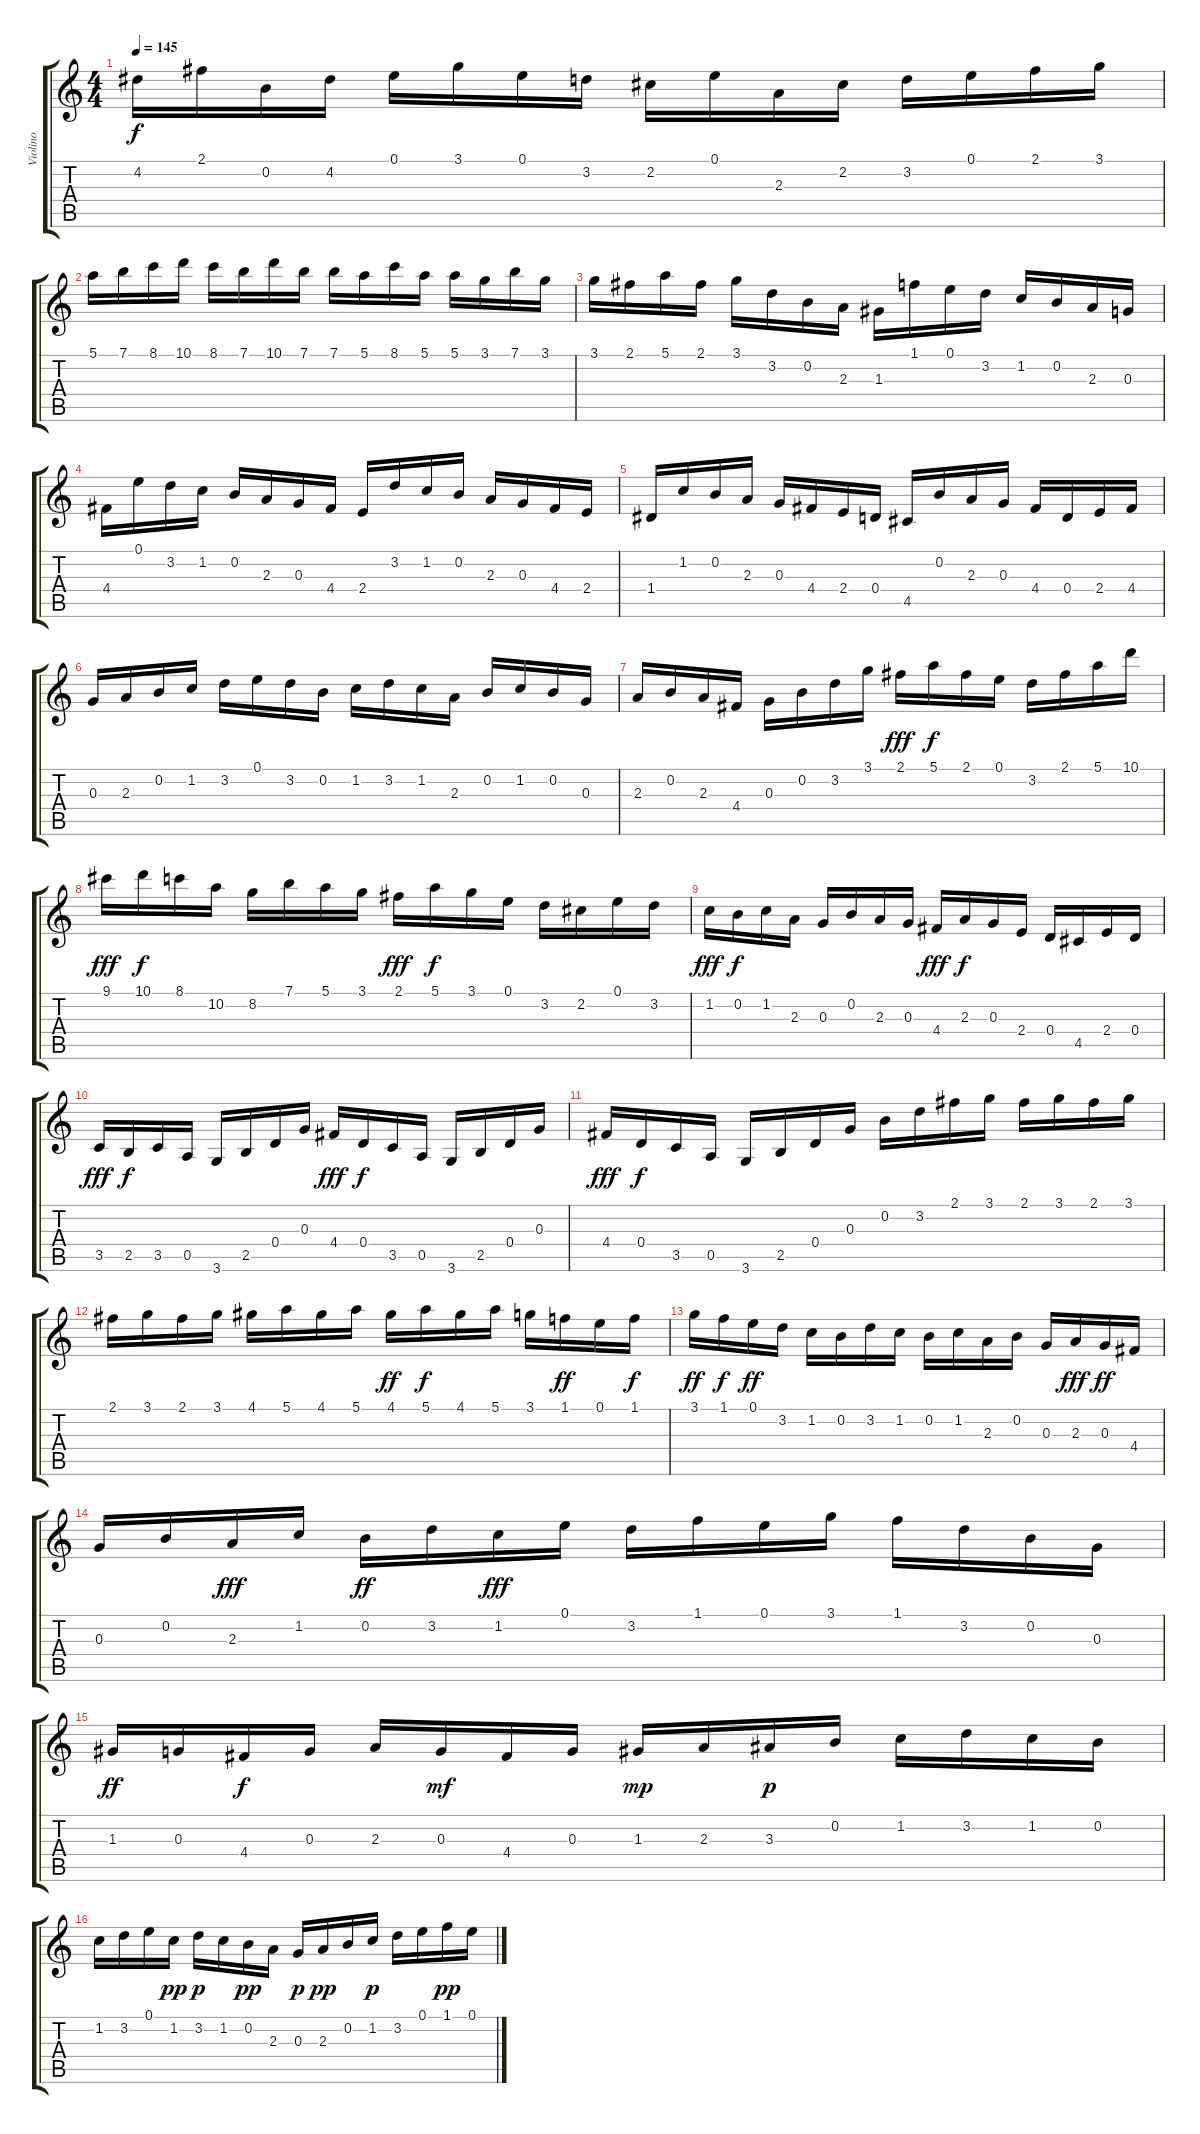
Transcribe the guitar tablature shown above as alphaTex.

\track ("Violino" "Violino") {instrument distortionguitar}
\staff {score tabs}
\tuning (E4 B3 G3 D3 A2 E2) {hide}
\ts (4 4)
\tempo 145
\clef g2
\ks c
4.2.16{dy f} 2.1.16 0.2.16 4.2.16 0.1.16 3.1.16 0.1.16 3.2.16 2.2.16 0.1.16 2.3.16 2.2.16 3.2.16 0.1.16 2.1.16 3.1.16 |
5.1.16 7.1.16 8.1.16 10.1.16 8.1.16 7.1.16 10.1.16 7.1.16 7.1.16 5.1.16 8.1.16 5.1.16 5.1.16 3.1.16 7.1.16 3.1.16 |
3.1.16 2.1.16 5.1.16 2.1.16 3.1.16 3.2.16 0.2.16 2.3.16 1.3.16 1.1.16 0.1.16 3.2.16 1.2.16 0.2.16 2.3.16 0.3.16 |
4.4.16 0.1.16 3.2.16 1.2.16 0.2.16 2.3.16 0.3.16 4.4.16 2.4.16 3.2.16 1.2.16 0.2.16 2.3.16 0.3.16 4.4.16 2.4.16 |
1.4.16 1.2.16 0.2.16 2.3.16 0.3.16 4.4.16 2.4.16 0.4.16 4.5.16 0.2.16 2.3.16 0.3.16 4.4.16 0.4.16 2.4.16 4.4.16 |
0.3.16 2.3.16 0.2.16 1.2.16 3.2.16 0.1.16 3.2.16 0.2.16 1.2.16 3.2.16 1.2.16 2.3.16 0.2.16 1.2.16 0.2.16 0.3.16 |
2.3.16 0.2.16 2.3.16 4.4.16 0.3.16 0.2.16 3.2.16 3.1.16 2.1.16{dy fff} 5.1.16{dy f} 2.1.16 0.1.16 3.2.16 2.1.16 5.1.16 10.1.16 |
9.1.16{dy fff} 10.1.16{dy f} 8.1.16 10.2.16 8.2.16 7.1.16 5.1.16 3.1.16 2.1.16{dy fff} 5.1.16{dy f} 3.1.16 0.1.16 3.2.16 2.2.16 0.1.16 3.2.16 |
1.2.16{dy fff} 0.2.16{dy f} 1.2.16 2.3.16 0.3.16 0.2.16 2.3.16 0.3.16 4.4.16{dy fff} 2.3.16{dy f} 0.3.16 2.4.16 0.4.16 4.5.16 2.4.16 0.4.16 |
3.5.16{dy fff} 2.5.16{dy f} 3.5.16 0.5.16 3.6.16 2.5.16 0.4.16 0.3.16 4.4.16{dy fff} 0.4.16{dy f} 3.5.16 0.5.16 3.6.16 2.5.16 0.4.16 0.3.16 |
4.4.16{dy fff} 0.4.16{dy f} 3.5.16 0.5.16 3.6.16 2.5.16 0.4.16 0.3.16 0.2.16 3.2.16 2.1.16 3.1.16 2.1.16 3.1.16 2.1.16 3.1.16 |
2.1.16 3.1.16 2.1.16 3.1.16 4.1.16 5.1.16 4.1.16 5.1.16 4.1.16{dy ff} 5.1.16{dy f} 4.1.16 5.1.16 3.1.16 1.1.16{dy ff} 0.1.16 1.1.16{dy f} |
3.1.16{dy ff} 1.1.16{dy f} 0.1.16{dy ff} 3.2.16 1.2.16 0.2.16 3.2.16 1.2.16 0.2.16 1.2.16 2.3.16 0.2.16 0.3.16 2.3.16{dy fff} 0.3.16{dy ff} 4.4.16 |
0.3.16 0.2.16 2.3.16{dy fff} 1.2.16 0.2.16{dy ff} 3.2.16 1.2.16{dy fff} 0.1.16 3.2.16 1.1.16 0.1.16 3.1.16 1.1.16 3.2.16 0.2.16 0.3.16 |
1.3.16{dy ff} 0.3.16 4.4.16{dy f} 0.3.16 2.3.16 0.3.16{dy mf} 4.4.16 0.3.16 1.3.16{dy mp} 2.3.16 3.3.16{dy p} 0.2.16 1.2.16 3.2.16 1.2.16 0.2.16 |
1.2.16 3.2.16 0.1.16 1.2.16{dy pp} 3.2.16{dy p} 1.2.16 0.2.16{dy pp} 2.3.16 0.3.16{dy p} 2.3.16{dy pp} 0.2.16 1.2.16{dy p} 3.2.16 0.1.16 1.1.16{dy pp} 0.1.16
